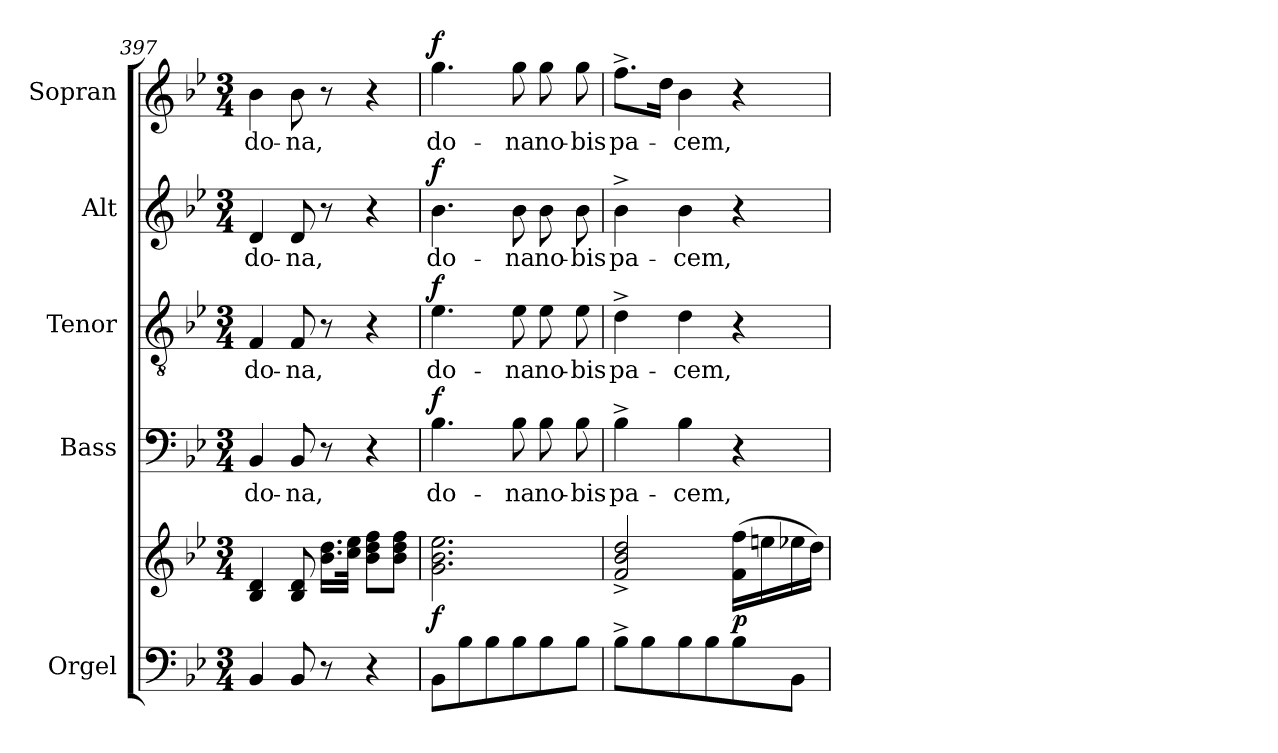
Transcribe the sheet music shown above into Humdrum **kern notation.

**kern	**kern	**dynam	**kern	**text	**dynam	**kern	**text	**dynam	**kern	**text	**dynam	**kern	**text	**dynam
*part5	*part5	*part5	*part4	*part4	*part4	*part3	*part3	*part3	*part2	*part2	*part2	*part1	*part1	*part1
*staff6	*staff5	*staff5/6	*staff4	*staff4	*staff4	*staff3	*staff3	*staff3	*staff2	*staff2	*staff2	*staff1	*staff1	*staff1
*I"Orgel	*	*	*I"Bass	*	*	*I"Tenor	*	*	*I"Alt	*	*	*I"Sopran	*	*
*I'Org.	*	*	*I'B.	*	*	*I'T.	*	*	*I'A.	*	*	*I'S.	*	*
*clefF4	*clefG2	*	*clefF4	*	*	*clefGv2	*	*	*clefG2	*	*	*clefG2	*	*
*k[b-e-]	*k[b-e-]	*	*k[b-e-]	*	*	*k[b-e-]	*	*	*k[b-e-]	*	*	*k[b-e-]	*	*
*B-:	*B-:	*	*B-:	*	*	*B-:	*	*	*B-:	*	*	*B-:	*	*
*M3/4	*M3/4	*	*M3/4	*	*	*M3/4	*	*	*M3/4	*	*	*M3/4	*	*
=397	=397	=397	=397	=397	=397	=397	=397	=397	=397	=397	=397	=397	=397	=397
!	!	!	!	!LO:LY:b	!	!	!LO:LY:b	!	!	!LO:LY:b	!	!	!LO:LY:b	!
4BB-/	4B-/ 4d/	.	4BB-/	do-	.	4F/	do-	.	4d/	do-	.	4b-\	do-	.
!	!	!	!	!LO:LY:b	!	!	!LO:LY:b	!	!	!LO:LY:b	!	!	!LO:LY:b	!
8BB-/	8B-/ 8d/	.	8BB-/	-na,	.	8F/	-na,	.	8d/	-na,	.	8b-\	-na,	.
8r	16.b-\ 16.dd\LL	.	8r	.	.	8r	.	.	8r	.	.	8r	.	.
.	32cc\ 32ee-\JJk	.	.	.	.	.	.	.	.	.	.	.	.	.
4r	8b-\ 8dd\ 8ff\L	.	4r	.	.	4r	.	.	4r	.	.	4r	.	.
.	8b-\ 8dd\ 8ff\J	.	.	.	.	.	.	.	.	.	.	.	.	.
=398	=398	=398	=398	=398	=398	=398	=398	=398	=398	=398	=398	=398	=398	=398
!	!	!LO:DY:b	!	!LO:LY:b	!LO:DY:a	!	!LO:LY:b	!LO:DY:a	!	!LO:LY:b	!LO:DY:a	!	!LO:LY:b	!LO:DY:a
8BB-\L	2.g\ 2.b-\ 2.ee-\	f	4.B-\	do-	f	4.e-\	do-	f	4.b-\	do-	f	4.gg\	do-	f
8B-\	.	.	.	.	.	.	.	.	.	.	.	.	.	.
8B-\	.	.	.	.	.	.	.	.	.	.	.	.	.	.
!	!	!	!	!LO:LY:b	!	!	!LO:LY:b	!	!	!LO:LY:b	!	!	!LO:LY:b	!
8B-\	.	.	8B-\	-na	.	8e-\	-na	.	8b-\	-na	.	8gg\	-na	.
!	!	!	!	!LO:LY:b	!	!	!LO:LY:b	!	!	!LO:LY:b	!	!	!LO:LY:b	!
8B-\	.	.	8B-\	no-	.	8e-\	no-	.	8b-\	no-	.	8gg\	no-	.
!	!	!	!	!LO:LY:b	!	!	!LO:LY:b	!	!	!LO:LY:b	!	!	!LO:LY:b	!
8B-\J	.	.	8B-\	-bis	.	8e-\	-bis	.	8b-\	-bis	.	8gg\	-bis	.
!!LO:PB:g=z
=399	=399	=399	=399	=399	=399	=399	=399	=399	=399	=399	=399	=399	=399	=399
!	!	!	!	!LO:LY:b	!	!	!LO:LY:b	!	!	!LO:LY:b	!	!	!LO:LY:b	!
8B-^>\L	2f/^< 2b-/^< 2dd/^<	.	4B-^>\	pa-	.	4d^>\	pa-	.	4b-^>\	pa-	.	8.ff^>\L	pa-	.
8B-\	.	.	.	.	.	.	.	.	.	.	.	.	.	.
.	.	.	.	.	.	.	.	.	.	.	.	16dd\Jk	.	.
!	!	!	!	!LO:LY:b	!	!	!LO:LY:b	!	!	!LO:LY:b	!	!	!LO:LY:b	!
8B-\	.	.	4B-\	-cem,	.	4d\	-cem,	.	4b-\	-cem,	.	4b-\	-cem,	.
8B-\	.	.	.	.	.	.	.	.	.	.	.	.	.	.
!	!	!LO:DY:b	!	!	!	!	!	!	!	!	!	!	!	!
8B-\	(>16f\ 16ff\LL	p	4r	.	.	4r	.	.	4r	.	.	4r	.	.
.	16een\	.	.	.	.	.	.	.	.	.	.	.	.	.
8BB-\J	16ee-X\	.	.	.	.	.	.	.	.	.	.	.	.	.
.	16dd\JJ)	.	.	.	.	.	.	.	.	.	.	.	.	.
=	=	=	=	=	=	=	=	=	=	=	=	=	=	=
*-	*-	*-	*-	*-	*-	*-	*-	*-	*-	*-	*-	*-	*-	*-
